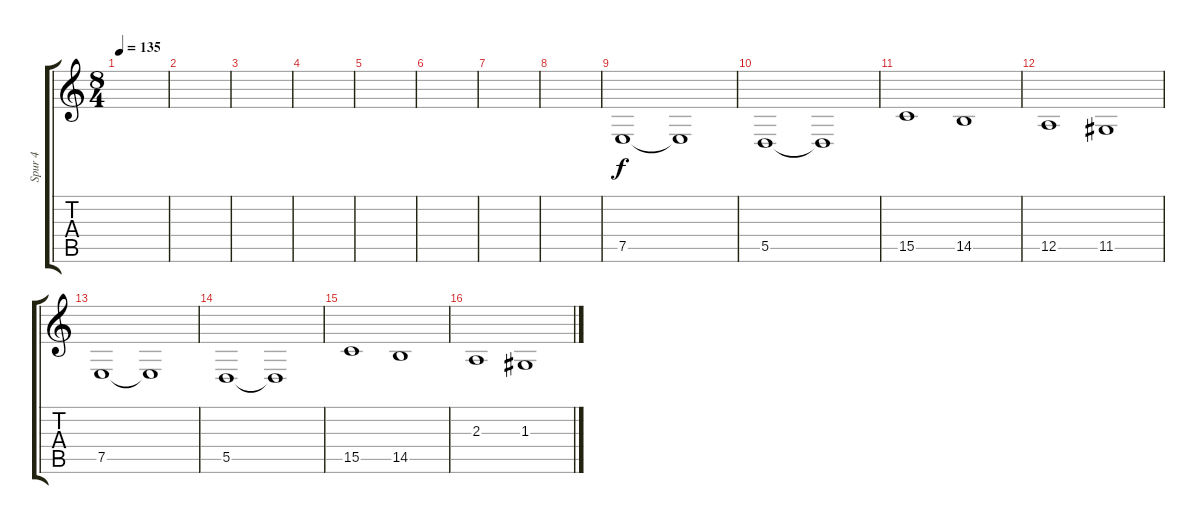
\track ("Spur 4" "Spur 4") {instrument cello}
\staff {score tabs}
\tuning (E4 B3 G3 D3 A2 E2) {hide}
\ts (8 4)
\tempo 135
\clef g2
\ks c
|
|
|
|
|
|
|
|
7.5.1 7.5{t}.1 |
5.5.1 5.5{t}.1 |
15.5.1 14.5.1 |
12.5.1 11.5.1 |
7.5.1 7.5{t}.1 |
5.5.1 5.5{t}.1 |
15.5.1 14.5.1 |
2.3.1 1.3.1
